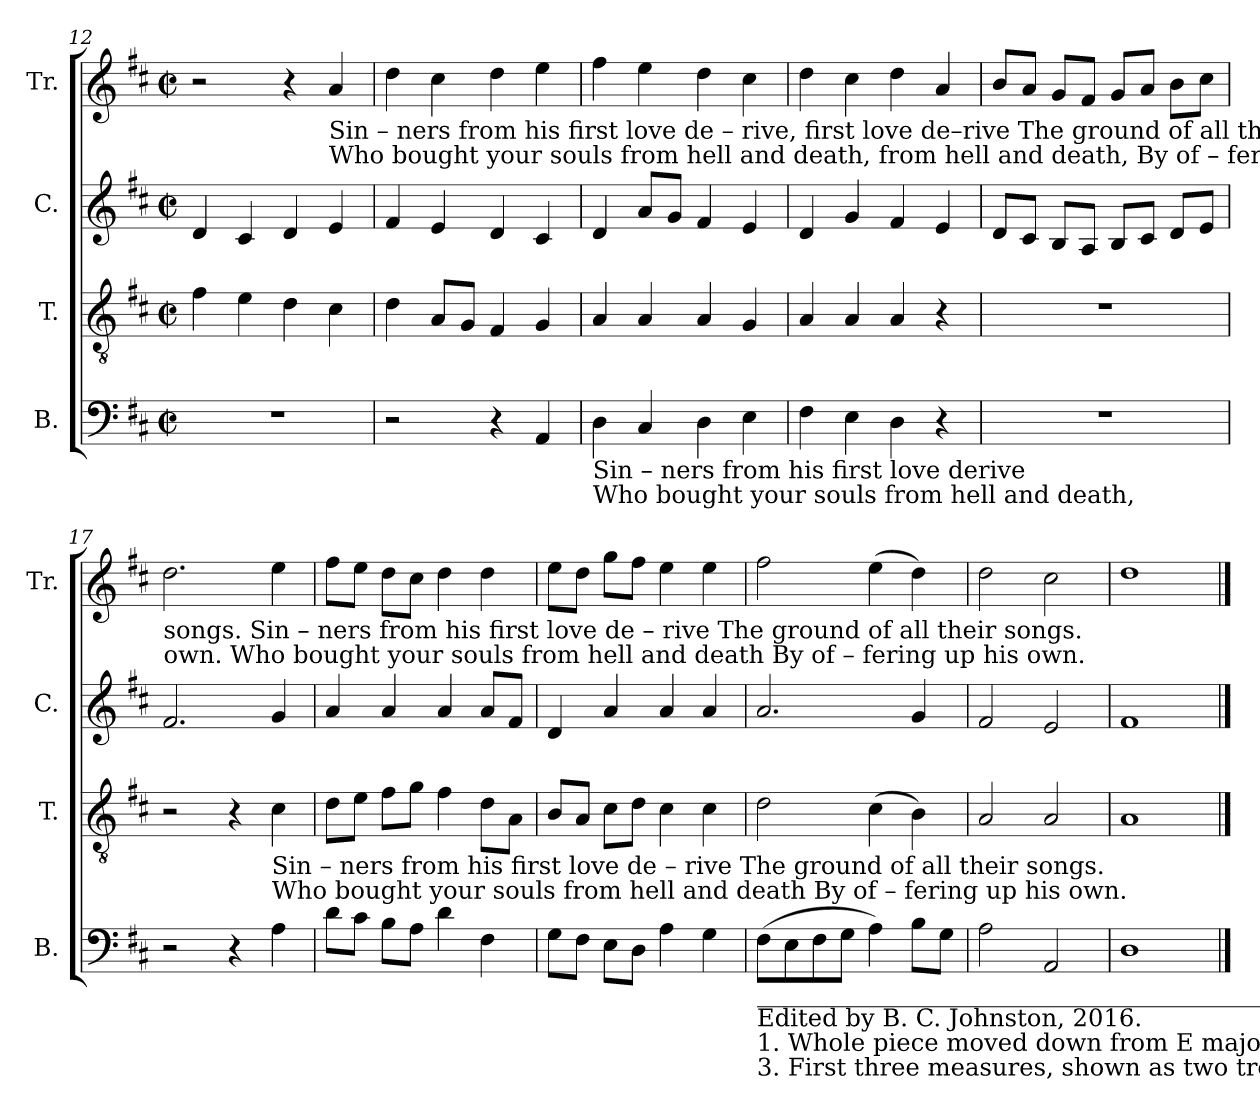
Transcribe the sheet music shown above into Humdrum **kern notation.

**kern	**kern	**kern	**kern
*part4	*part3	*part2	*part1
*staff4	*staff3	*staff2	*staff1
*I"B.	*I"T.	*I"C.	*I"Tr.
*I'B.	*I'T.	*I'C.	*I'Tr.
*clefF4	*clefGv2	*clefG2	*clefG2
*k[f#c#]	*k[f#c#]	*k[f#c#]	*k[f#c#]
*M2/2	*M2/2	*M2/2	*M2/2
*met(c|)	*met(c|)	*met(c|)	*met(c|)
=12	=12	=12	=12
1r	4f#\	4d/	2r
.	4e\	4c#/	.
.	4d\	4d/	4r
!	!	!	!LO:TX:b:t=Sin – ners  from  his first   love   de – rive,   first  love de–rive     The   ground   of           all          their
!	!	!	!LO:TX:b:t=Who bought your souls from hell and death, from hell and death,    By    of     –     fering    up          his
.	4c#\	4e/	4a/
=13	=13	=13	=13
2r	4d\	4f#/	4dd\
.	8A/L	4e/	4cc#\
.	8G/J	.	.
4r	4F#/	4d/	4dd\
4AA/	4G/	4c#/	4ee\
=14	=14	=14	=14
!LO:TX:b:t=Sin – ners   from  his  first  love  derive	!	!	!
!LO:TX:b:t=Who bought your souls from hell and death,	!	!	!
4D\	4A/	4d/	4ff#\
4C#/	4A/	8a/L	4ee\
.	.	8g/J	.
4D\	4A/	4f#/	4dd\
4E\	4G/	4e/	4cc#\
=15	=15	=15	=15
4F#\	4A/	4d/	4dd\
4E\	4A/	4g/	4cc#\
4D\	4A/	4f#/	4dd\
4r	4r	4e/	4a/
=16	=16	=16	=16
1r	1r	8d/L	8b/L
.	.	8c#/J	8a/J
.	.	8B/L	8g/L
.	.	8A/J	8f#/J
.	.	8B/L	8g/L
.	.	8c#/J	8a/J
.	.	8d/L	8b\L
.	.	8e/J	8cc#\J
!!LO:LB:g=z
=17	=17	=17	=17
!	!	!	!LO:TX:b:t=songs.      Sin – ners   from   his   first      love   de – rive   The    ground         of                   all    their   songs.
!	!	!	!LO:TX:b:t=own.        Who  bought your souls from  hell    and  death  By    of        –        fering            up     his      own.
2r	2r	2.f#/	2.dd\
4r	4r	.	.
!	!LO:TX:b:t=Sin – ners   from   his   first      love   de – rive   The    ground         of                   all    their   songs.	!	!
!	!LO:TX:b:t=Who  bought your souls from  hell    and  death  By    of        –        fering            up     his      own.	!	!
4A\	4c#\	4g/	4ee\
=18	=18	=18	=18
8d\L	8d\L	4a/	8ff#\L
8c#\J	8e\J	.	8ee\J
8B\L	8f#\L	4a/	8dd\L
8A\J	8g\J	.	8cc#\J
4d\	4f#\	4a/	4dd\
4F#\	8d\L	8a/L	4dd\
.	8A\J	8f#/J	.
=19	=19	=19	=19
8G\L	8B/L	4d/	8ee\L
8F#\J	8A/J	.	8dd\J
8E\L	8c#\L	4a/	8gg\L
8D\J	8d\J	.	8ff#\J
4A\	4c#\	4a/	4ee\
4G\	4c#\	4a/	4ee\
=20	=20	=20	=20
!LO:TX:b:t=_________________________________________________________	!	!	!
!LO:TX:b:t=Edited by  B. C. Johnston, 2016.	!	!	!
!LO:TX:b:t=1. Whole piece moved down from E major to D major.   2. Treble and tenor parts exchanged.	!	!	!
!LO:TX:b:t=3. First three measures, shown as two trebles in original, divided between treble and tenor.	!	!	!
(8F#\L	2d\	2.a/	2ff#\
8E\	.	.	.
8F#\	.	.	.
8G\J	.	.	.
4A\)	(4c#\	.	(4ee\
8B\L	4B\)	4g/	4dd\)
8G\J	.	.	.
=21	=21	=21	=21
2A\	2A/	2f#/	2dd\
2AA/	2A/	2e/	2cc#\
=22	=22	=22	=22
1D	1A	1f#	1dd
==	==	==	==
*-	*-	*-	*-
